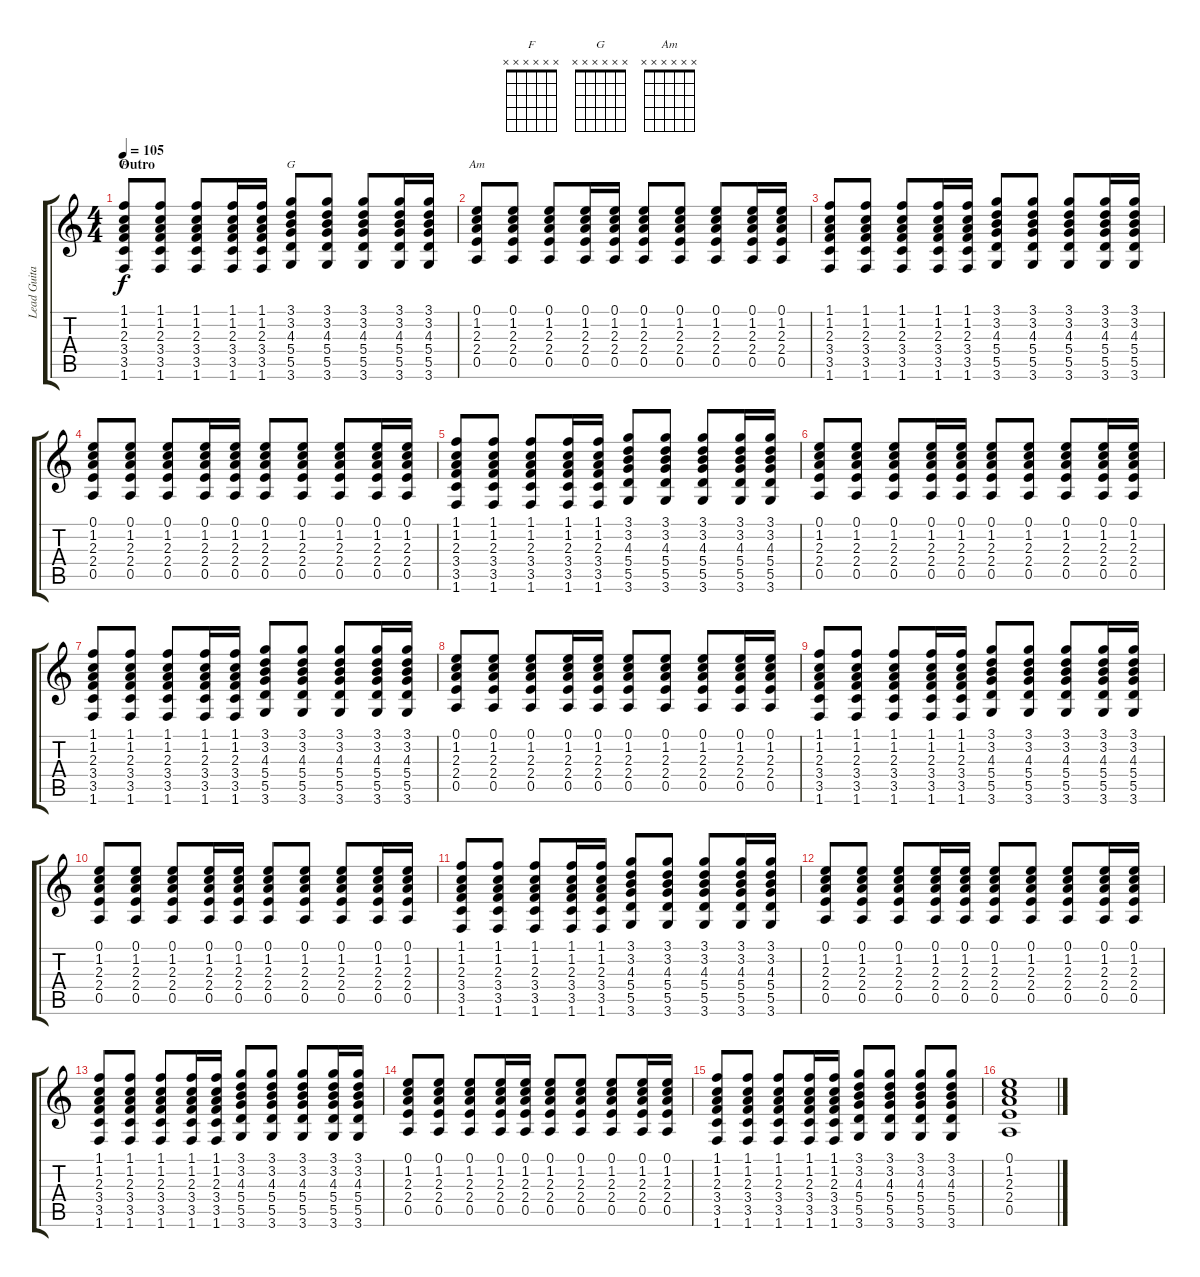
\track ("Lead Guitar" "Lead Guita") {instrument distortionguitar}
\staff {score tabs}
\tuning (E4 B3 G3 D3 A2 E2) {hide}
\chord ("F" x x x x x x)
\chord ("G" x x x x x x)
\chord ("Am" x x x x x x)
\ts (4 4)
\section ("" "Outro")
\tempo 105
\clef g2
\ks c
(1.1 1.2 2.3 3.4 3.5 1.6).8{ch "F" dy f} (1.1 1.2 2.3 3.4 3.5 1.6).8 (1.1 1.2 2.3 3.4 3.5 1.6).8 (1.1 1.2 2.3 3.4 3.5 1.6).16 (1.1 1.2 2.3 3.4 3.5 1.6).16 (3.1 3.2 4.3 5.4 5.5 3.6).8{ch "G"} (3.1 3.2 4.3 5.4 5.5 3.6).8 (3.1 3.2 4.3 5.4 5.5 3.6).8 (3.1 3.2 4.3 5.4 5.5 3.6).16 (3.1 3.2 4.3 5.4 5.5 3.6).16 |
(0.1 1.2 2.3 2.4 0.5).8{ch "Am"} (0.1 1.2 2.3 2.4 0.5).8 (0.1 1.2 2.3 2.4 0.5).8 (0.1 1.2 2.3 2.4 0.5).16 (0.1 1.2 2.3 2.4 0.5).16 (0.1 1.2 2.3 2.4 0.5).8 (0.1 1.2 2.3 2.4 0.5).8 (0.1 1.2 2.3 2.4 0.5).8 (0.1 1.2 2.3 2.4 0.5).16 (0.1 1.2 2.3 2.4 0.5).16 |
(1.1 1.2 2.3 3.4 3.5 1.6).8 (1.1 1.2 2.3 3.4 3.5 1.6).8 (1.1 1.2 2.3 3.4 3.5 1.6).8 (1.1 1.2 2.3 3.4 3.5 1.6).16 (1.1 1.2 2.3 3.4 3.5 1.6).16 (3.1 3.2 4.3 5.4 5.5 3.6).8 (3.1 3.2 4.3 5.4 5.5 3.6).8 (3.1 3.2 4.3 5.4 5.5 3.6).8 (3.1 3.2 4.3 5.4 5.5 3.6).16 (3.1 3.2 4.3 5.4 5.5 3.6).16 |
(0.1 1.2 2.3 2.4 0.5).8 (0.1 1.2 2.3 2.4 0.5).8 (0.1 1.2 2.3 2.4 0.5).8 (0.1 1.2 2.3 2.4 0.5).16 (0.1 1.2 2.3 2.4 0.5).16 (0.1 1.2 2.3 2.4 0.5).8 (0.1 1.2 2.3 2.4 0.5).8 (0.1 1.2 2.3 2.4 0.5).8 (0.1 1.2 2.3 2.4 0.5).16 (0.1 1.2 2.3 2.4 0.5).16 |
(1.1 1.2 2.3 3.4 3.5 1.6).8 (1.1 1.2 2.3 3.4 3.5 1.6).8 (1.1 1.2 2.3 3.4 3.5 1.6).8 (1.1 1.2 2.3 3.4 3.5 1.6).16 (1.1 1.2 2.3 3.4 3.5 1.6).16 (3.1 3.2 4.3 5.4 5.5 3.6).8 (3.1 3.2 4.3 5.4 5.5 3.6).8 (3.1 3.2 4.3 5.4 5.5 3.6).8 (3.1 3.2 4.3 5.4 5.5 3.6).16 (3.1 3.2 4.3 5.4 5.5 3.6).16 |
(0.1 1.2 2.3 2.4 0.5).8 (0.1 1.2 2.3 2.4 0.5).8 (0.1 1.2 2.3 2.4 0.5).8 (0.1 1.2 2.3 2.4 0.5).16 (0.1 1.2 2.3 2.4 0.5).16 (0.1 1.2 2.3 2.4 0.5).8 (0.1 1.2 2.3 2.4 0.5).8 (0.1 1.2 2.3 2.4 0.5).8 (0.1 1.2 2.3 2.4 0.5).16 (0.1 1.2 2.3 2.4 0.5).16 |
(1.1 1.2 2.3 3.4 3.5 1.6).8 (1.1 1.2 2.3 3.4 3.5 1.6).8 (1.1 1.2 2.3 3.4 3.5 1.6).8 (1.1 1.2 2.3 3.4 3.5 1.6).16 (1.1 1.2 2.3 3.4 3.5 1.6).16 (3.1 3.2 4.3 5.4 5.5 3.6).8 (3.1 3.2 4.3 5.4 5.5 3.6).8 (3.1 3.2 4.3 5.4 5.5 3.6).8 (3.1 3.2 4.3 5.4 5.5 3.6).16 (3.1 3.2 4.3 5.4 5.5 3.6).16 |
(0.1 1.2 2.3 2.4 0.5).8 (0.1 1.2 2.3 2.4 0.5).8 (0.1 1.2 2.3 2.4 0.5).8 (0.1 1.2 2.3 2.4 0.5).16 (0.1 1.2 2.3 2.4 0.5).16 (0.1 1.2 2.3 2.4 0.5).8 (0.1 1.2 2.3 2.4 0.5).8 (0.1 1.2 2.3 2.4 0.5).8 (0.1 1.2 2.3 2.4 0.5).16 (0.1 1.2 2.3 2.4 0.5).16 |
(1.1 1.2 2.3 3.4 3.5 1.6).8 (1.1 1.2 2.3 3.4 3.5 1.6).8 (1.1 1.2 2.3 3.4 3.5 1.6).8 (1.1 1.2 2.3 3.4 3.5 1.6).16 (1.1 1.2 2.3 3.4 3.5 1.6).16 (3.1 3.2 4.3 5.4 5.5 3.6).8 (3.1 3.2 4.3 5.4 5.5 3.6).8 (3.1 3.2 4.3 5.4 5.5 3.6).8 (3.1 3.2 4.3 5.4 5.5 3.6).16 (3.1 3.2 4.3 5.4 5.5 3.6).16 |
(0.1 1.2 2.3 2.4 0.5).8 (0.1 1.2 2.3 2.4 0.5).8 (0.1 1.2 2.3 2.4 0.5).8 (0.1 1.2 2.3 2.4 0.5).16 (0.1 1.2 2.3 2.4 0.5).16 (0.1 1.2 2.3 2.4 0.5).8 (0.1 1.2 2.3 2.4 0.5).8 (0.1 1.2 2.3 2.4 0.5).8 (0.1 1.2 2.3 2.4 0.5).16 (0.1 1.2 2.3 2.4 0.5).16 |
(1.1 1.2 2.3 3.4 3.5 1.6).8 (1.1 1.2 2.3 3.4 3.5 1.6).8 (1.1 1.2 2.3 3.4 3.5 1.6).8 (1.1 1.2 2.3 3.4 3.5 1.6).16 (1.1 1.2 2.3 3.4 3.5 1.6).16 (3.1 3.2 4.3 5.4 5.5 3.6).8 (3.1 3.2 4.3 5.4 5.5 3.6).8 (3.1 3.2 4.3 5.4 5.5 3.6).8 (3.1 3.2 4.3 5.4 5.5 3.6).16 (3.1 3.2 4.3 5.4 5.5 3.6).16 |
(0.1 1.2 2.3 2.4 0.5).8 (0.1 1.2 2.3 2.4 0.5).8 (0.1 1.2 2.3 2.4 0.5).8 (0.1 1.2 2.3 2.4 0.5).16 (0.1 1.2 2.3 2.4 0.5).16 (0.1 1.2 2.3 2.4 0.5).8 (0.1 1.2 2.3 2.4 0.5).8 (0.1 1.2 2.3 2.4 0.5).8 (0.1 1.2 2.3 2.4 0.5).16 (0.1 1.2 2.3 2.4 0.5).16 |
(1.1 1.2 2.3 3.4 3.5 1.6).8 (1.1 1.2 2.3 3.4 3.5 1.6).8 (1.1 1.2 2.3 3.4 3.5 1.6).8 (1.1 1.2 2.3 3.4 3.5 1.6).16 (1.1 1.2 2.3 3.4 3.5 1.6).16 (3.1 3.2 4.3 5.4 5.5 3.6).8 (3.1 3.2 4.3 5.4 5.5 3.6).8 (3.1 3.2 4.3 5.4 5.5 3.6).8 (3.1 3.2 4.3 5.4 5.5 3.6).16 (3.1 3.2 4.3 5.4 5.5 3.6).16 |
(0.1 1.2 2.3 2.4 0.5).8 (0.1 1.2 2.3 2.4 0.5).8 (0.1 1.2 2.3 2.4 0.5).8 (0.1 1.2 2.3 2.4 0.5).16 (0.1 1.2 2.3 2.4 0.5).16 (0.1 1.2 2.3 2.4 0.5).8 (0.1 1.2 2.3 2.4 0.5).8 (0.1 1.2 2.3 2.4 0.5).8 (0.1 1.2 2.3 2.4 0.5).16 (0.1 1.2 2.3 2.4 0.5).16 |
(1.1 1.2 2.3 3.4 3.5 1.6).8 (1.1 1.2 2.3 3.4 3.5 1.6).8 (1.1 1.2 2.3 3.4 3.5 1.6).8 (1.1 1.2 2.3 3.4 3.5 1.6).16 (1.1 1.2 2.3 3.4 3.5 1.6).16 (3.1 3.2 4.3 5.4 5.5 3.6).8 (3.1 3.2 4.3 5.4 5.5 3.6).8 (3.1 3.2 4.3 5.4 5.5 3.6).8 (3.1 3.2 4.3 5.4 5.5 3.6).8 |
(0.1 1.2 2.3 2.4 0.5).1
